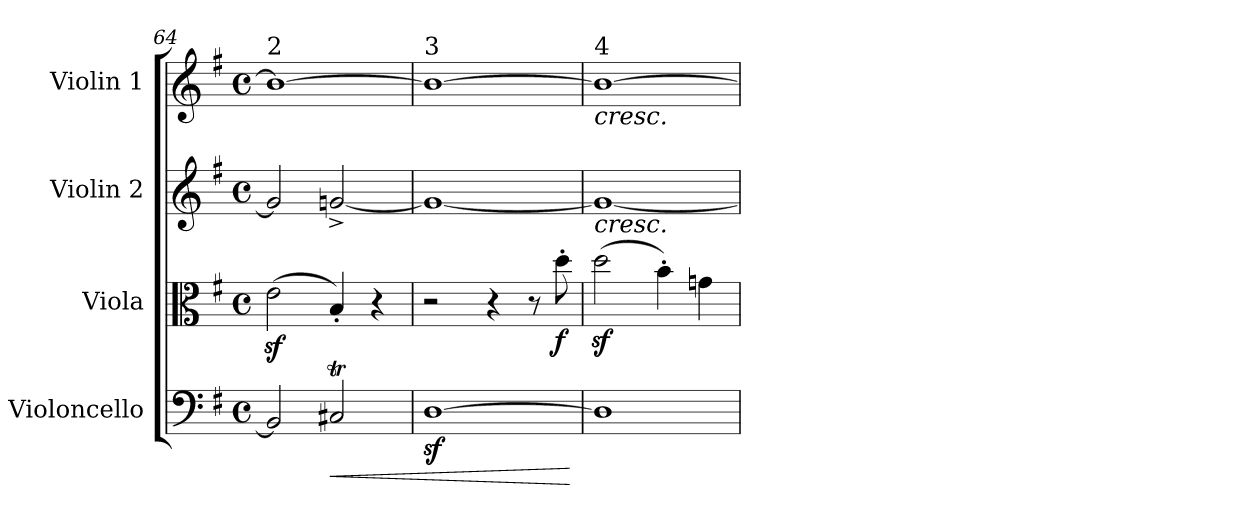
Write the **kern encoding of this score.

**kern	**dynam	**kern	**dynam	**kern	**kern
*part4	*part4	*part3	*part3	*part2	*part1
*staff4	*staff4	*staff3	*staff3	*staff2	*staff1
*I"Violoncello	*	*I"Viola	*	*I"Violin 2	*I"Violin 1
*I'Vc	*	*I'Vla	*	*I'Vln	*I'Vln
*clefF4	*	*clefC3	*	*clefG2	*clefG2
*k[f#]	*	*k[f#]	*	*k[f#]	*k[f#]
*M4/4	*	*M4/4	*	*M4/4	*M4/4
*met(c)	*	*met(c)	*	*met(c)	*met(c)
=64	=64	=64	=64	=64	=64
!	!	!	!	!	!LO:TX:a:t=2
2BB/]	.	(2ez<\	.	2g#/]	1b_
!	!LO:HP:b	!	!	!	!
2C#Xt/	<	4B'/)	.	[2gn^/	.
.	.	4r	.	.	.
=65	=65	=65	=65	=65	=65
!	!	!	!	!	!LO:TX:a:t=3
[1Dz<	.	2r	.	1g_	1b_
.	.	4r	.	.	.
.	.	8r	.	.	.
!	!	!	!LO:DY:b	!	!
.	.	8dd'\	f	.	.
.	[	.	.	.	.
=66	=66	=66	=66	=66	=66
!	!	!	!	!	!LO:TX:a:t=4
!	!	!	!	!	!LO:TX:b:i:t=cresc.
!	!	!	!	!LO:TX:b:i:t=cresc.	!
1D]	.	(2ddz<\	.	1g_	1b_
.	.	4b'\)	.	.	.
.	.	4gn\	.	.	.
=	=	=	=	=	=
*-	*-	*-	*-	*-	*-
